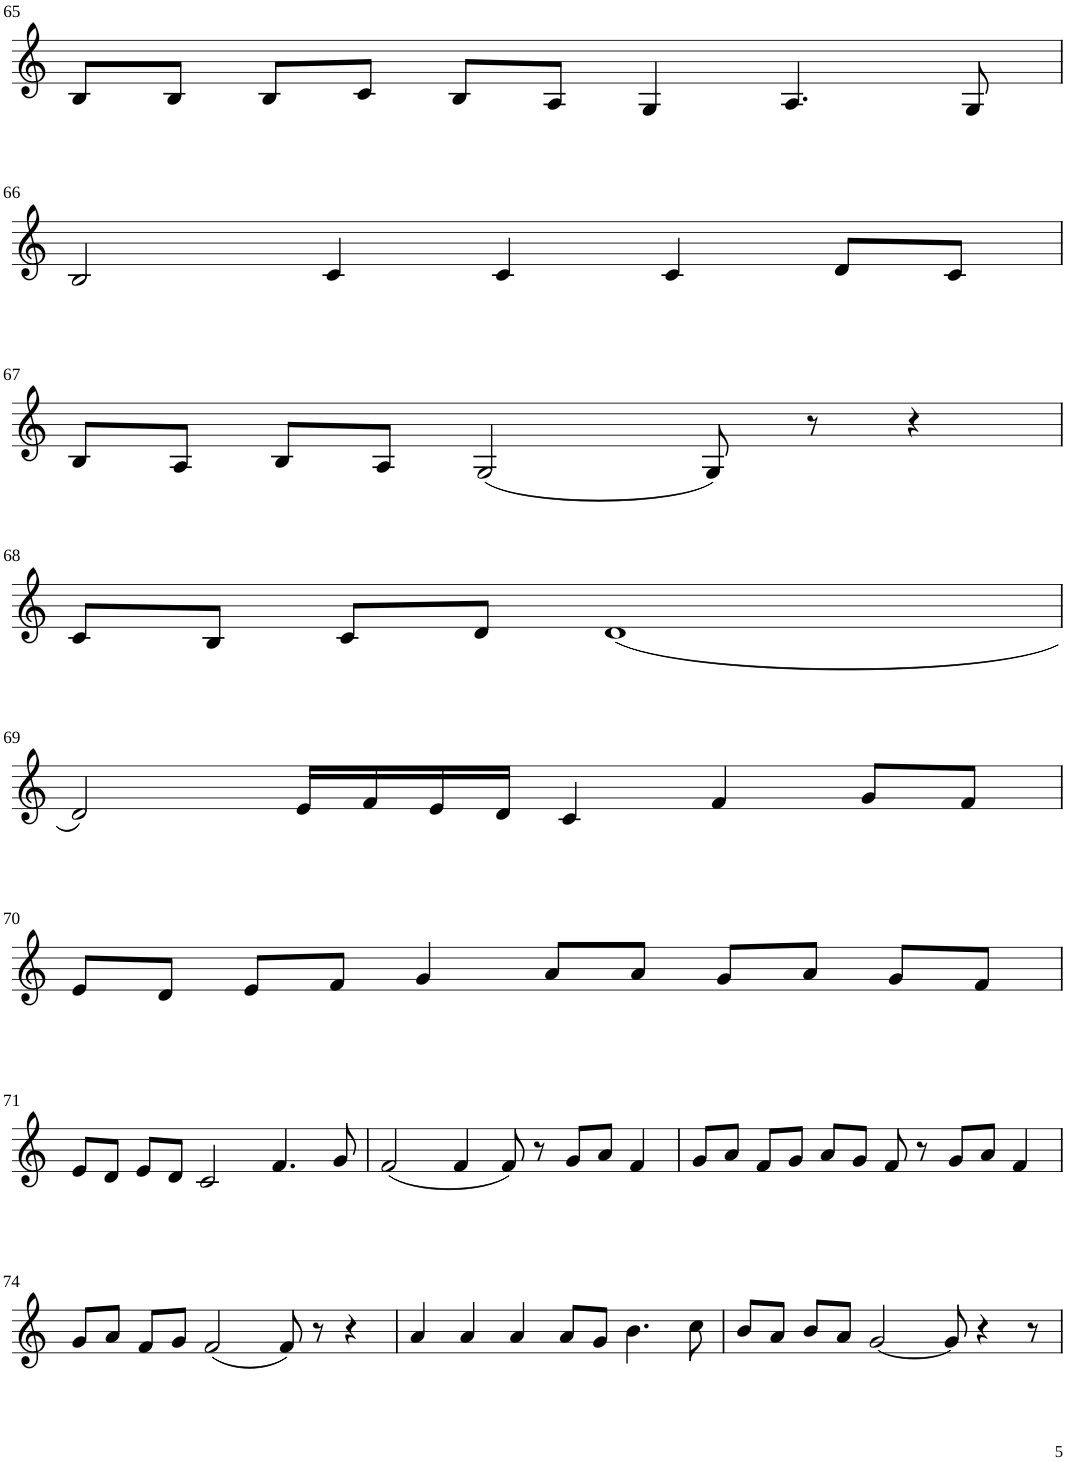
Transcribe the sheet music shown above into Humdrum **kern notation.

**kern
*part1
*staff1
*I"Violin
!!LO:PB:g=z
*clefG2
*k[]
*M6/4
=65
8B/L
8B/J
8B/L
8c/J
8B/L
8A/J
4G/
4.A/
8G/
!!LO:LB:g=z
=66
2B/
4c/
4c/
4c/
8d/L
8c/J
!!LO:LB:g=z
=67
8B/L
8A/J
8B/L
8A/J
(2G/
8G/)
8r
4r
!!LO:LB:g=z
=68
8c/L
8B/J
8c/L
8d/J
(1d
!!LO:LB:g=z
=69
2d/)
16e/LL
16f/
16e/
16d/JJ
4c/
4f/
8g/L
8f/J
!!LO:LB:g=z
=70
8e/L
8d/J
8e/L
8f/J
4g/
8a/L
8a/J
8g/L
8a/J
8g/L
8f/J
!!LO:LB:g=z
=71
8e/L
8d/J
8e/L
8d/J
2c/
4.f/
8g/
=72
(2f/
4f/
8f/)
8r
8g/L
8a/J
4f/
=73
8g/L
8a/J
8f/L
8g/J
8a/L
8g/J
8f/
8r
8g/L
8a/J
4f/
!!LO:LB:g=z
=74
8g/L
8a/J
8f/L
8g/J
(2f/
8f/)
8r
4r
=75
4a/
4a/
4a/
8a/L
8g/J
4.b\
8cc\
=76
8b/L
8a/J
8b/L
8a/J
[2g/
8g/]
4r
8r
=
*-
